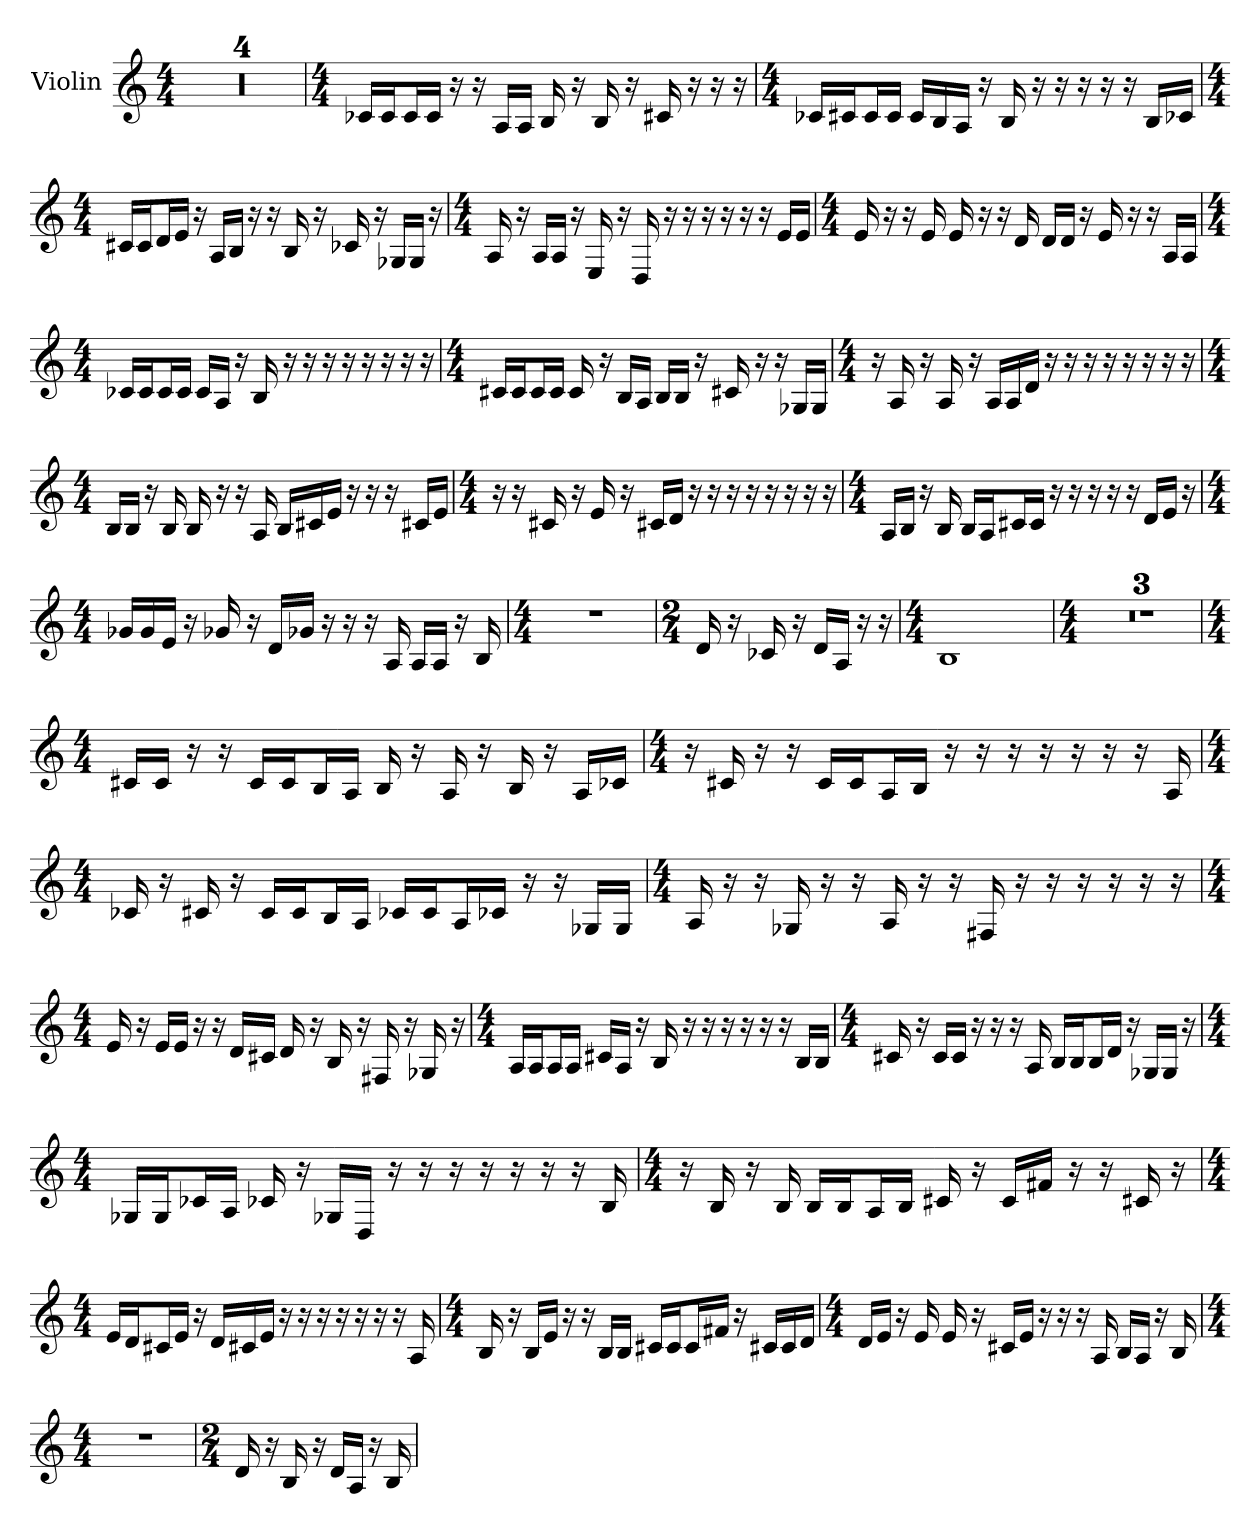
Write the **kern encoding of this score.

**kern
*part1
*staff1
*I"Violin
*I'Vln
*M4/4
=
1r
=
*M4/4
1r
=
*M4/4
1r
=
*M4/4
1r
=
*M4/4
16c-XLL
16c-J
16c-L
16c-JJ
16r
16r
16ALL
16AJJ
16B
16r
16B
16r
16c#X
16r
16r
16r
=
*M4/4
16c-XLL
16c#XJ
16c#L
16c#JJ
16c#LL
16B
16AJJ
16r
16B
16r
16r
16r
16r
16r
16BLL
16c-XJJ
=
*M4/4
16c#XLL
16c#J
16dL
16eJJ
16r
16ALL
16BJJ
16r
16r
16B
16r
16c-X
16r
16G-XLL
16G-JJ
16r
=
*M4/4
16A
16r
16ALL
16AJJ
16r
16E
16r
16D
16r
16r
16r
16r
16r
16r
16eLL
16eJJ
=
*M4/4
16e
16r
16r
16e
16e
16r
16r
16d
16dLL
16dJJ
16r
16e
16r
16r
16ALL
16AJJ
=
*M4/4
16c-XLL
16c-J
16c-L
16c-JJ
16c-LL
16AJJ
16r
16B
16r
16r
16r
16r
16r
16r
16r
16r
=
*M4/4
16c#XLL
16c#J
16c#L
16c#JJ
16c#
16r
16BLL
16AJJ
16BLL
16BJJ
16r
16c#X
16r
16r
16G-XLL
16G-JJ
=
*M4/4
16r
16A
16r
16A
16r
16ALL
16A
16dJJ
16r
16r
16r
16r
16r
16r
16r
16r
=
*M4/4
16BLL
16BJJ
16r
16B
16B
16r
16r
16A
16BLL
16c#X
16eJJ
16r
16r
16r
16c#XLL
16eJJ
=
*M4/4
16r
16r
16c#X
16r
16e
16r
16c#XLL
16dJJ
16r
16r
16r
16r
16r
16r
16r
16r
=
*M4/4
16ALL
16BJJ
16r
16B
16BLL
16AJ
16c#XL
16c#JJ
16r
16r
16r
16r
16r
16dLL
16eJJ
16r
=
*M4/4
16g-XLL
16g-
16eJJ
16r
16g-X
16r
16dLL
16g-XJJ
16r
16r
16r
16A
16ALL
16AJJ
16r
16B
=
*M4/4
1r
=
*M2/4
16d
16r
16c-X
16r
16dLL
16AJJ
16r
16r
=
*M4/4
1B
=
*M4/4
1r
=
*M4/4
1r
=
*M4/4
1r
=
*M4/4
16c#XLL
16c#JJ
16r
16r
16c#LL
16c#J
16BL
16AJJ
16B
16r
16A
16r
16B
16r
16ALL
16c-XJJ
=
*M4/4
16r
16c#X
16r
16r
16c#LL
16c#J
16AL
16BJJ
16r
16r
16r
16r
16r
16r
16r
16A
=
*M4/4
16c-X
16r
16c#X
16r
16c#LL
16c#J
16BL
16AJJ
16c-XLL
16c-J
16AL
16c-XJJ
16r
16r
16G-XLL
16G-JJ
=
*M4/4
16A
16r
16r
16G-X
16r
16r
16A
16r
16r
16F#X
16r
16r
16r
16r
16r
16r
=
*M4/4
16e
16r
16eLL
16eJJ
16r
16r
16dLL
16c#XJJ
16d
16r
16B
16r
16F#X
16r
16G-X
16r
=
*M4/4
16ALL
16AJ
16AL
16AJJ
16c#XLL
16AJJ
16r
16B
16r
16r
16r
16r
16r
16r
16BLL
16BJJ
=
*M4/4
16c#X
16r
16c#LL
16c#JJ
16r
16r
16r
16A
16BLL
16BJ
16BL
16dJJ
16r
16G-XLL
16G-JJ
16r
=
*M4/4
16G-XLL
16G-J
16c-XL
16AJJ
16c-X
16r
16G-XLL
16DJJ
16r
16r
16r
16r
16r
16r
16r
16B
=
*M4/4
16r
16B
16r
16B
16BLL
16BJ
16AL
16BJJ
16c#X
16r
16c#LL
16f#XJJ
16r
16r
16c#X
16r
=
*M4/4
16eLL
16dJ
16c#XL
16eJJ
16r
16dLL
16c#X
16eJJ
16r
16r
16r
16r
16r
16r
16r
16A
=
*M4/4
16B
16r
16BLL
16eJJ
16r
16r
16BLL
16BJJ
16c#XLL
16c#J
16c#L
16f#XJJ
16r
16c#XLL
16c#
16dJJ
=
*M4/4
16dLL
16eJJ
16r
16e
16e
16r
16c#XLL
16eJJ
16r
16r
16r
16A
16BLL
16AJJ
16r
16B
=
*M4/4
1r
=
*M2/4
16d
16r
16B
16r
16dLL
16AJJ
16r
16B
=
*-
